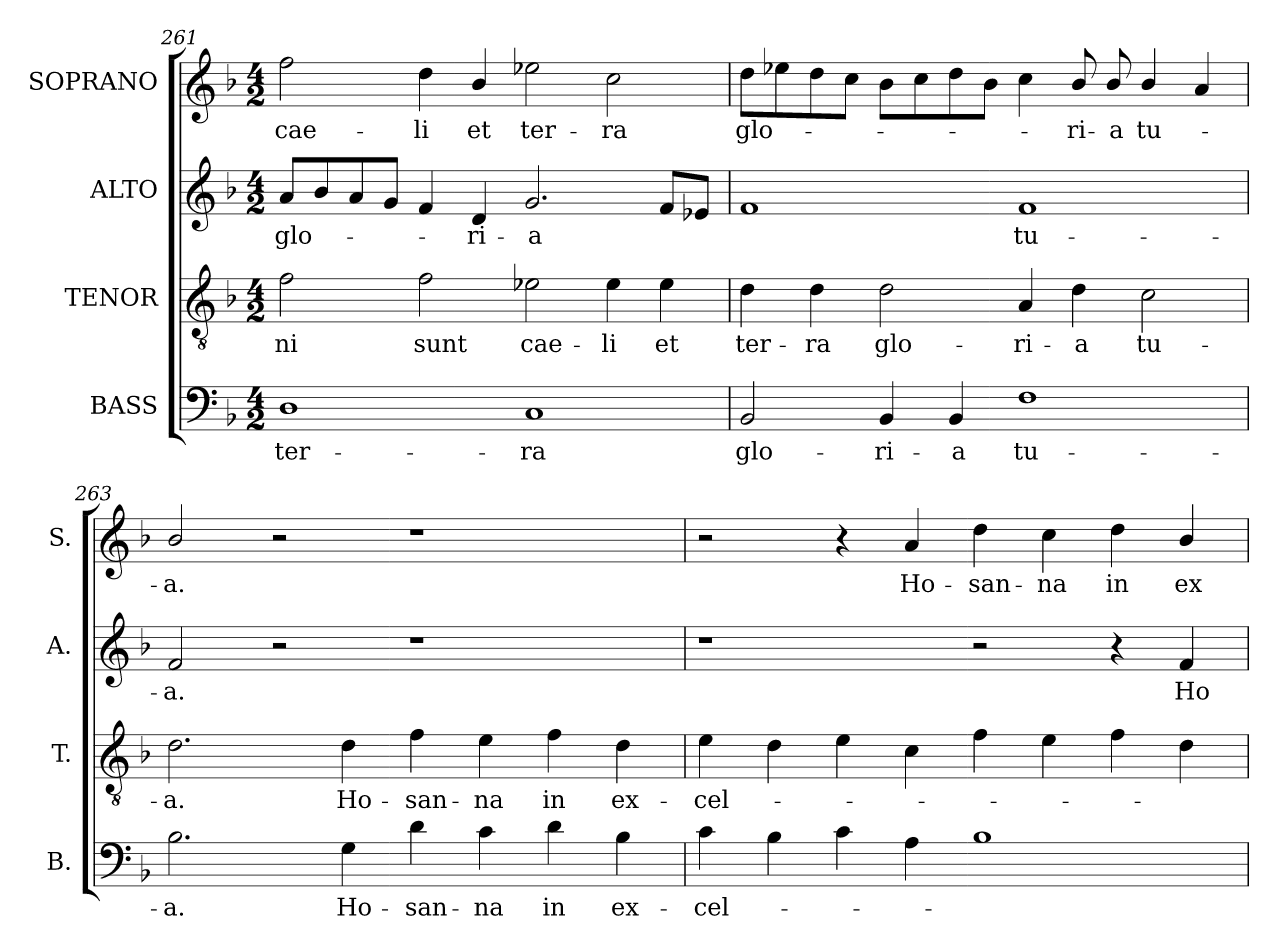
**kern	**text	**kern	**text	**kern	**text	**kern	**text
*part4	*part4	*part3	*part3	*part2	*part2	*part1	*part1
*staff4	*staff4	*staff3	*staff3	*staff2	*staff2	*staff1	*staff1
*I"BASS	*	*I"TENOR	*	*I"ALTO	*	*I"SOPRANO	*
*I'B.	*	*I'T.	*	*I'A.	*	*I'S.	*
!!LO:LB:g=z
*clefF4	*	*clefGv2	*	*clefG2	*	*clefG2	*
*	*	*ITrd7c12	*	*	*	*	*
*k[b-]	*	*k[b-]	*	*k[b-]	*	*k[b-]	*
*F:	*	*F:	*	*F:	*	*F:	*
*M4/2	*	*M4/2	*	*M4/2	*	*M4/2	*
=261	=261	=261	=261	=261	=261	=261	=261
!	!LO:LY:b:color=#000000	!	!	!	!	!	!
!	!	!	!LO:LY:b:color=#000000	!	!	!	!
!	!	!	!	!	!LO:LY:b:color=#000000	!	!
!	!	!	!	!	!	!	!LO:LY:b:color=#000000
1Di	ter-	2Fi\	-ni	8ai/L	glo-	2ffi\	cae-
.	.	.	.	8b-i/	.	.	.
.	.	.	.	8ai/	.	.	.
.	.	.	.	8gi/J	.	.	.
!	!	!	!LO:LY:b:color=#000000	!	!	!	!
!	!	!	!	!	!	!	!LO:LY:b:color=#000000
.	.	2Fi\	sunt	4fi/	.	4ddi\	-li
!	!	!	!	!	!LO:LY:b:color=#000000	!	!
!	!	!	!	!	!	!	!LO:LY:b:color=#000000
.	.	.	.	4di/	-ri-	4b-i/	et
!	!LO:LY:b:color=#000000	!	!	!	!	!	!
!	!	!	!LO:LY:b:color=#000000	!	!	!	!
!	!	!	!	!	!LO:LY:b:color=#000000	!	!
!	!	!	!	!	!	!	!LO:LY:b:color=#000000
1Ci	-ra	2E-Xi\	cae-	2.gi/	-a	2ee-Xi\	ter-
!	!	!	!LO:LY:b:color=#000000	!	!	!	!
!	!	!	!	!	!	!	!LO:LY:b:color=#000000
.	.	4E-i\	-li	.	.	2cci\	-ra
!	!	!	!LO:LY:b:color=#000000	!	!	!	!
.	.	4E-i\	et	8fi/L	.	.	.
.	.	.	.	8e-Xi/J	.	.	.
=262	=262	=262	=262	=262	=262	=262	=262
!	!LO:LY:b:color=#000000	!	!	!	!	!	!
!	!	!	!LO:LY:b:color=#000000	!	!	!	!
!	!	!	!	!	!	!	!LO:LY:b:color=#000000
2BB-i/	glo-	4Di\	ter-	1fi	.	8ddi\L	glo-
.	.	.	.	.	.	8ee-Xi\	.
!	!	!	!LO:LY:b:color=#000000	!	!	!	!
.	.	4Di\	-ra	.	.	8ddi\	.
.	.	.	.	.	.	8cci\J	.
!	!LO:LY:b:color=#000000	!	!	!	!	!	!
!	!	!	!LO:LY:b:color=#000000	!	!	!	!
4BB-i/	-ri-	2Di\	glo-	.	.	8b-i\L	.
.	.	.	.	.	.	8cci\	.
!	!LO:LY:b:color=#000000	!	!	!	!	!	!
4BB-i/	-a	.	.	.	.	8ddi\	.
.	.	.	.	.	.	8b-i\J	.
!	!LO:LY:b:color=#000000	!	!	!	!	!	!
!	!	!	!LO:LY:b:color=#000000	!	!	!	!
!	!	!	!	!	!LO:LY:b:color=#000000	!	!
1Fi	tu-	4AAi/	-ri-	1fi	tu-	4cci\	.
!	!	!	!LO:LY:b:color=#000000	!	!	!	!
!	!	!	!	!	!	!	!LO:LY:b:color=#000000
.	.	4Di\	-a	.	.	8b-i/	-ri-
!	!	!	!	!	!	!	!LO:LY:b:color=#000000
.	.	.	.	.	.	8b-i/	-a
!	!	!	!LO:LY:b:color=#000000	!	!	!	!
!	!	!	!	!	!	!	!LO:LY:b:color=#000000
.	.	2Ci\	tu-	.	.	4b-i/	tu-
.	.	.	.	.	.	4ai/	.
=263	=263	=263	=263	=263	=263	=263	=263
!	!LO:LY:b:color=#000000	!	!	!	!	!	!
!	!	!	!LO:LY:b:color=#000000	!	!	!	!
!	!	!	!	!	!LO:LY:b:color=#000000	!	!
!	!	!	!	!	!	!	!LO:LY:b:color=#000000
2.B-i\	-a.	2.Di\	-a.	2fi/	-a.	2b-i/	-a.
.	.	.	.	2r	.	2r	.
!	!LO:LY:b:color=#000000	!	!	!	!	!	!
!	!	!	!LO:LY:b:color=#000000	!	!	!	!
4Gi\	Ho-	4Di\	Ho-	.	.	.	.
!	!LO:LY:b:color=#000000	!	!	!	!	!	!
!	!	!	!LO:LY:b:color=#000000	!	!	!	!
4di\	-san-	4Fi\	-san-	1r	.	1r	.
!	!LO:LY:b:color=#000000	!	!	!	!	!	!
!	!	!	!LO:LY:b:color=#000000	!	!	!	!
4ci\	-na	4Ei\	-na	.	.	.	.
!	!LO:LY:b:color=#000000	!	!	!	!	!	!
!	!	!	!LO:LY:b:color=#000000	!	!	!	!
4di\	in	4Fi\	in	.	.	.	.
!	!LO:LY:b:color=#000000	!	!	!	!	!	!
!	!	!	!LO:LY:b:color=#000000	!	!	!	!
4B-i\	ex-	4Di\	ex-	.	.	.	.
!!LO:PB:g=z
=264	=264	=264	=264	=264	=264	=264	=264
!	!LO:LY:b:color=#000000	!	!	!	!	!	!
!	!	!	!LO:LY:b:color=#000000	!	!	!	!
4ci\	-cel-	4Ei\	-cel-	1r	.	2r	.
4B-i\	.	4Di\	.	.	.	.	.
4ci\	.	4Ei\	.	.	.	4r	.
!	!	!	!	!	!	!	!LO:LY:b:color=#000000
4Ai\	.	4Ci\	.	.	.	4ai/	Ho-
!	!	!	!	!	!	!	!LO:LY:b:color=#000000
1B-i	.	4Fi\	.	2r	.	4ddi\	-san-
!	!	!	!	!	!	!	!LO:LY:b:color=#000000
.	.	4Ei\	.	.	.	4cci\	-na
!	!	!	!	!	!	!	!LO:LY:b:color=#000000
.	.	4Fi\	.	4r	.	4ddi\	in
!	!	!	!	!	!LO:LY:b:color=#000000	!	!
!	!	!	!	!	!	!	!LO:LY:b:color=#000000
.	.	4Di\	.	4fi/	Ho-	4b-i/	ex-
=	=	=	=	=	=	=	=
*-	*-	*-	*-	*-	*-	*-	*-
